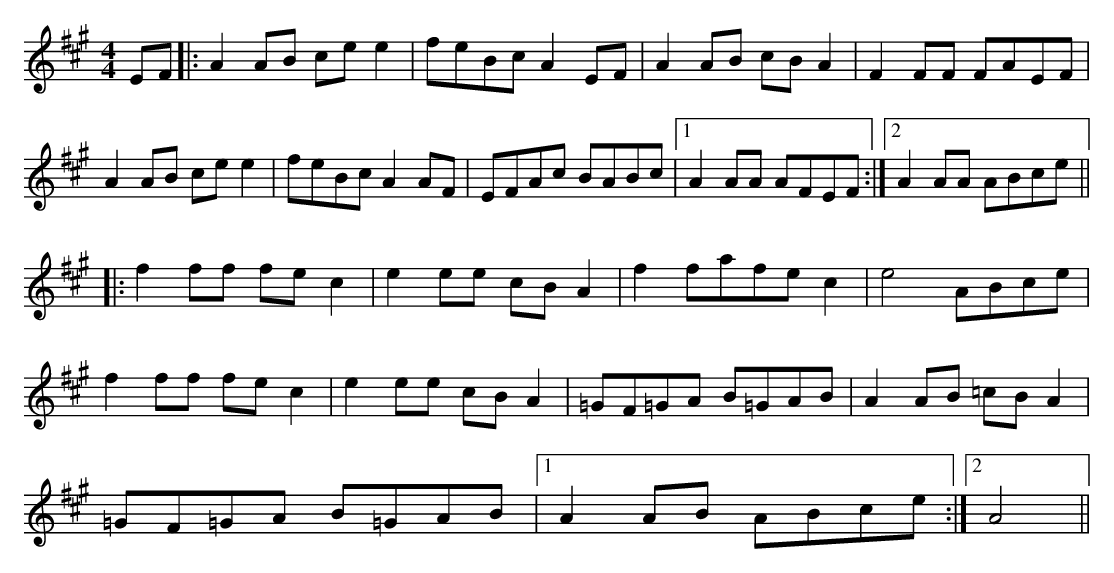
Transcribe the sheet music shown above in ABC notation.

X:1
M:4/4
K:A
EF|:A2 AB ce e2| feBc A2 EF| A2 AB cB A2|F2 FF FAEF| /
A2 AB ce e2| feBc A2 AF |EFAc BABc|1 A2 AA AFEF:|2 A2 AA ABce||
|:f2 ff fe c2|e2 ee cB A2| f2 fafe c2|e4 ABce|/
f2 ff fe c2|e2 ee cB A2|=GF=GA B=GAB| A2 AB =cB A2| /
=GF=GA B=GAB|1 A2 AB ABce:|2 A4>||
